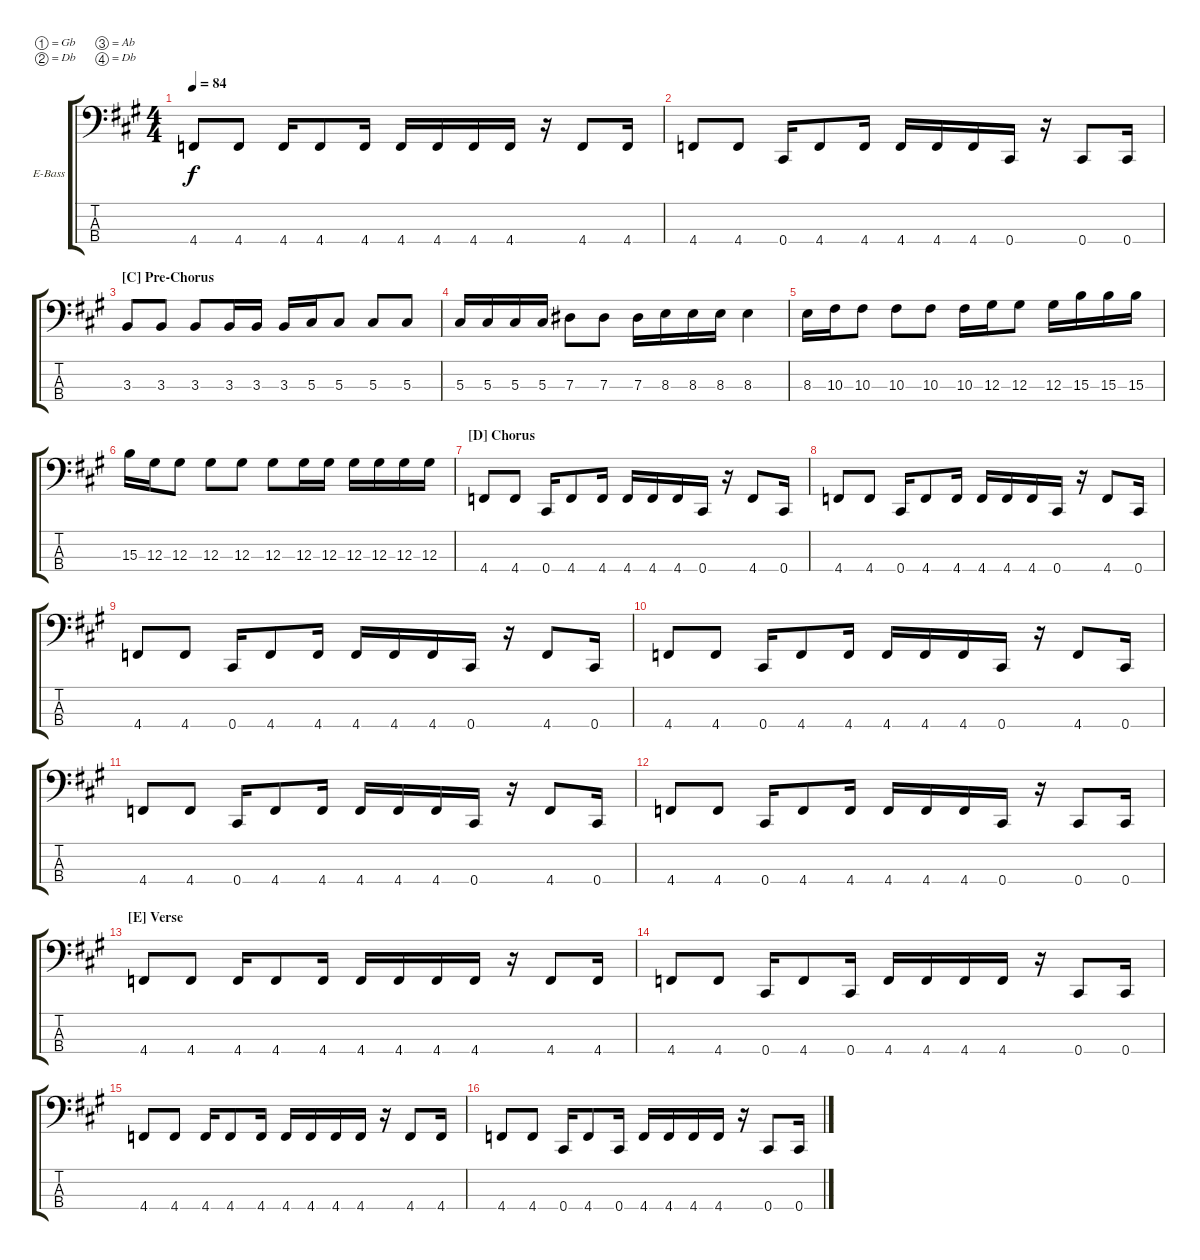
\defaultSystemsLayout 4
\bracketExtendMode groupsimilarinstruments
\firstSystemTrackNameOrientation horizontal
\otherSystemsTrackNameOrientation horizontal
\track ("Electric Bass" "E-Bass") {instrument electricbassfinger}
\staff {score tabs}
\tuning (Gb2 Db2 Ab1 Db1)
\ts (4 4)
\tempo 84
\clef f4
\scale
1.07062
\ks a
4.4.8{dy f} 4.4.8 4.4.16 4.4.8 4.4.16 4.4.16 4.4.16 4.4.16 4.4.16 r.16 4.4.8 4.4.16 |
\scale
0.929382 4.4.8 4.4.8 0.4.16 4.4.8 4.4.16 4.4.16 4.4.16 4.4.16 0.4.16 r.16 0.4.8 0.4.16 |
\section ("C" "Pre-Chorus")
\scale
1.07062 3.3.8 3.3.8 3.3.8 3.3.16 3.3.16 3.3.16 5.3.16 5.3.8 5.3.8 5.3.8 |
\scale
0.929382 5.3.16 5.3.16 5.3.16 5.3.16 7.3.8 7.3.8 7.3.16 8.3.16 8.3.16 8.3.16 8.3.4 |
\scale
1.07062 8.3.16 10.3.16 10.3.8 10.3.8 10.3.8 10.3.16 12.3.16 12.3.8 12.3.16 15.3.16 15.3.16 15.3.16 |
\scale
0.929382 15.3.16 12.3.16 12.3.8 12.3.8 12.3.8 12.3.8 12.3.16 12.3.16 12.3.16 12.3.16 12.3.16 12.3.16 |
\section ("D" "Chorus")
\scale
1.07062 4.4.8 4.4.8 0.4.16 4.4.8 4.4.16 4.4.16 4.4.16 4.4.16 0.4.16 r.16 4.4.8 0.4.16 |
\scale
0.929382 4.4.8 4.4.8 0.4.16 4.4.8 4.4.16 4.4.16 4.4.16 4.4.16 0.4.16 r.16 4.4.8 0.4.16 |
\scale
1.07062 4.4.8 4.4.8 0.4.16 4.4.8 4.4.16 4.4.16 4.4.16 4.4.16 0.4.16 r.16 4.4.8 0.4.16 |
\scale
0.929382 4.4.8 4.4.8 0.4.16 4.4.8 4.4.16 4.4.16 4.4.16 4.4.16 0.4.16 r.16 4.4.8 0.4.16 |
\scale
1.07062 4.4.8 4.4.8 0.4.16 4.4.8 4.4.16 4.4.16 4.4.16 4.4.16 0.4.16 r.16 4.4.8 0.4.16 |
\scale
0.929382 4.4.8 4.4.8 0.4.16 4.4.8 4.4.16 4.4.16 4.4.16 4.4.16 0.4.16 r.16 0.4.8 0.4.16 |
\section ("E" "Verse")
\scale
1.07062 4.4.8 4.4.8 4.4.16 4.4.8 4.4.16 4.4.16 4.4.16 4.4.16 4.4.16 r.16 4.4.8 4.4.16 |
\scale
0.929382 4.4.8 4.4.8 0.4.16 4.4.8 0.4.16 4.4.16 4.4.16 4.4.16 4.4.16 r.16 0.4.8 0.4.16 |
\scale
1.07062 4.4.8 4.4.8 4.4.16 4.4.8 4.4.16 4.4.16 4.4.16 4.4.16 4.4.16 r.16 4.4.8 4.4.16 |
\scale
0.929382 4.4.8 4.4.8 0.4.16 4.4.8 0.4.16 4.4.16 4.4.16 4.4.16 4.4.16 r.16 0.4.8 0.4.16
